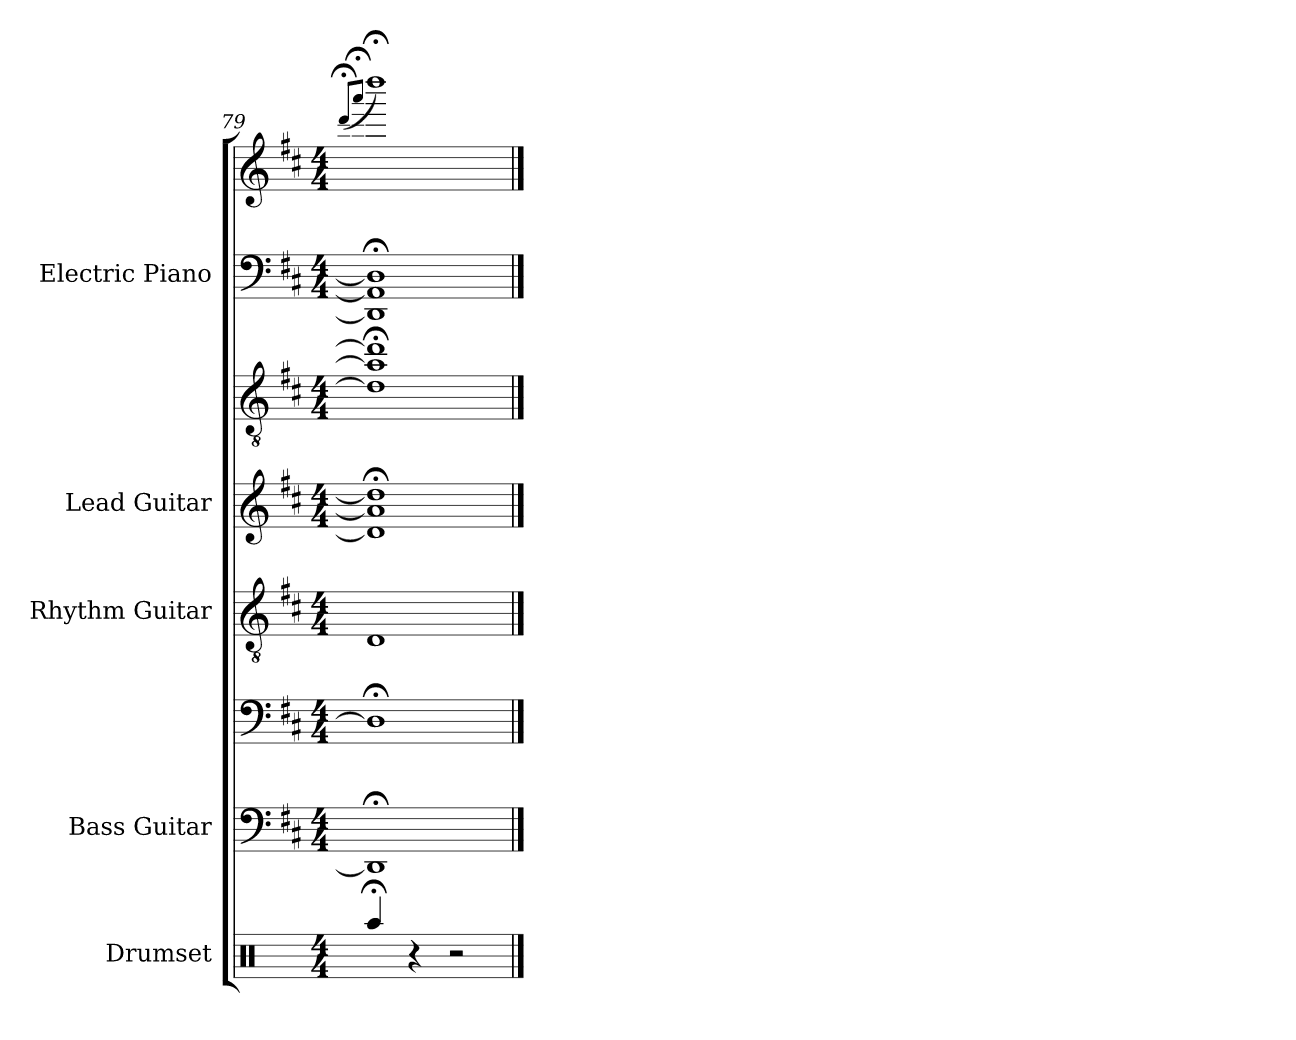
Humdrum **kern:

**kern	**kern	**kern	**kern	**kern	**kern	**kern	**kern
*part5	*part4	*part4	*part3	*part2	*part2	*part1	*part1
*staff8	*staff7	*staff6	*staff5	*staff4	*staff3	*staff2	*staff1
*I"Drumset	*I"Bass Guitar	*	*I"Rhythm Guitar	*I"Lead Guitar	*	*I"Electric Piano	*
*I'D. Set	*I'B. Guit.	*	*I'Rh. Guit.	*I'Ld. Guit.	*	*I'El. Pno.	*
*clefX	*	*clefF4	*clefGv2	*	*clefGv2	*clefF4	*clefG2
*	*ITrd7c12	*ITrd7c12	*	*	*	*	*
*k[]	*k[f#c#]	*k[f#c#]	*k[f#c#]	*k[f#c#]	*k[f#c#]	*k[f#c#]	*k[f#c#]
*M4/4	*M4/4	*M4/4	*M4/4	*M4/4	*M4/4	*M4/4	*M4/4
=79	=79	=79	=79	=79	=79	=79	=79
.	.	.	.	.	.	.	(<8qddd;</L
.	.	.	.	.	.	.	8qaaa;</J
*^	*	*	*	*	*	*	*
*	*^	*	*	*	*	*	*	*
4Raa;</	4ryy	4ryy	1DDD;<]	1DD;<]	1D];< 1Ayy];< 1dyy];<	1d];< 1a];< 1dd];<	1d];< 1a];< 1dd];<	1DD];< 1AA];< 1D];<	1dddd;<)
4r	2.ryy	2.ryy	.	.	.	.	.	.	.
2r	.	.	.	.	.	.	.	.	.
*v	*v	*v	*	*	*	*	*	*	*
==	==	==	==	==	==	==	==
*-	*-	*-	*-	*-	*-	*-	*-
